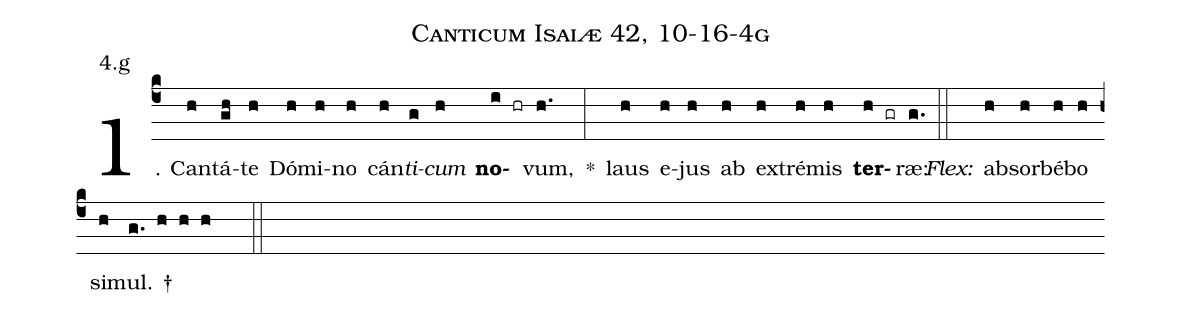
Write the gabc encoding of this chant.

name: Canticum Isaiæ 42, 10-16-4g;
annotation: 4.g;
%%
(c4)1. Can(h)tá(gh)te(h) Dó(h)mi(h)no(h) cán(h)<i>ti</i>(g)<i>cum</i>(h) <b>no</b>(i hr)vum,(h.) *(:) laus(h) e(h)jus(h) ab(h) ex(h)tré(h)mis(h) <b>ter</b>(h gr)ræ:(g.) (::)
<i>Flex:</i>()  ab(h)sor(h)bé(h)bo(h) si(h)mul. †(g. h h h  ::)
